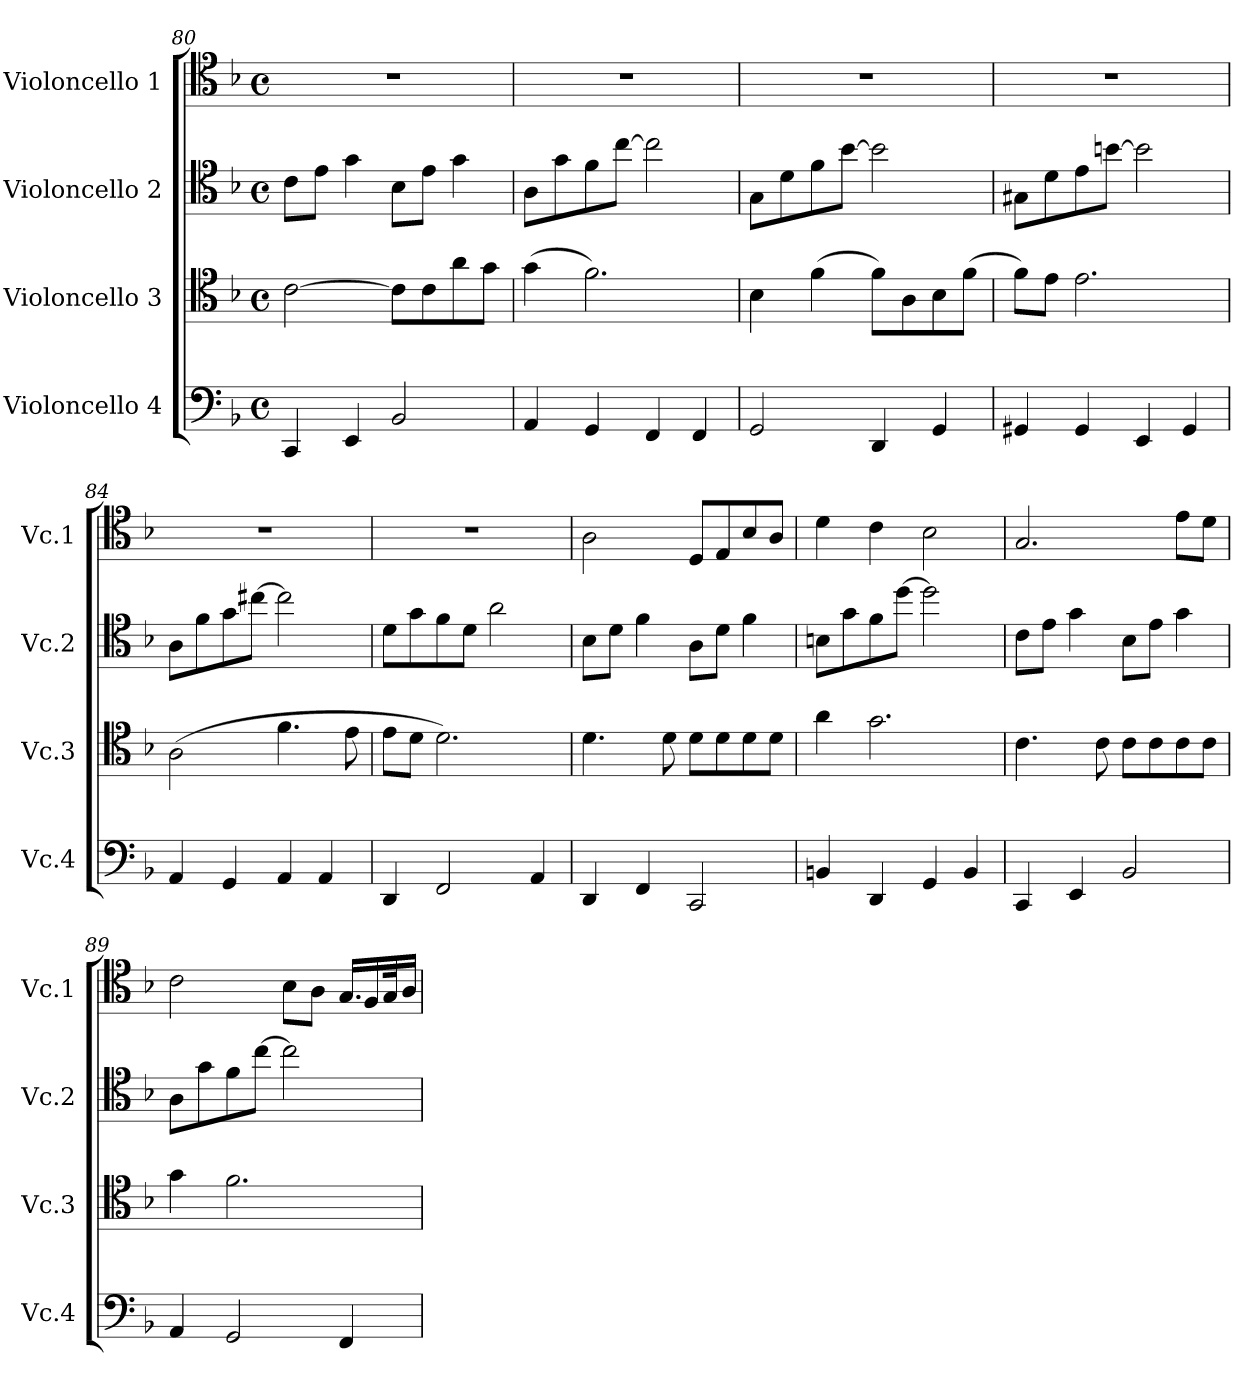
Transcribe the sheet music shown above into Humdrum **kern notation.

**kern	**kern	**kern	**kern
*part4	*part3	*part2	*part1
*staff4	*staff3	*staff2	*staff1
*I"Violoncello 4	*I"Violoncello 3	*I"Violoncello 2	*I"Violoncello 1
*I'Vc.4	*I'Vc.3	*I'Vc.2	*I'Vc.1
*clefF4	*clefC4	*clefC4	*clefC4
*k[b-]	*k[b-]	*k[b-]	*k[b-]
*M4/4	*M4/4	*M4/4	*M4/4
*met(c)	*met(c)	*met(c)	*met(c)
=80	=80	=80	=80
4CC/	[2c\	8c\L	1r
.	.	8e\J	.
4EE/	.	4g\	.
2BB-/	8c\L]	8B-\L	.
.	8c\	8e\J	.
.	8a\	4g\	.
.	8g\J	.	.
=81	=81	=81	=81
4AA/	(4g\	8A\L	1r
.	.	8g\	.
4GG/	2.f\)	8f\	.
.	.	[8cc\J	.
4FF/	.	2cc\]	.
4FF/	.	.	.
=82	=82	=82	=82
2GG/	4B-\	8G\L	1r
.	.	8d\	.
.	(4f\	8f\	.
.	.	[8b-\J	.
4DD/	8f\L)	2b-\]	.
.	8A\	.	.
4GG/	8B-\	.	.
.	(8f\J	.	.
!!LO:LB:g=z
=83	=83	=83	=83
4GG#X/	8f\L)	8G#X\L	1r
.	8e\J	8d\	.
4GG#/	2.e\	8e\	.
.	.	[8bn\J	.
4EE/	.	2b\]	.
4GG#/	.	.	.
=84	=84	=84	=84
4AA/	(2A\	8A\L	1r
.	.	8f\	.
4GG/	.	8g\	.
.	.	[8cc#X\J	.
4AA/	4.f\	2cc#\]	.
4AA/	.	.	.
.	8e\	.	.
=85	=85	=85	=85
4DD/	8e\L	8d\L	1r
.	8d\J	8g\	.
2FF/	2.d\)	8f\	.
.	.	8d\J	.
.	.	2a\	.
4AA/	.	.	.
=86	=86	=86	=86
4DD/	4.d\	8B-\L	2A\
.	.	8d\J	.
4FF/	.	4f\	.
.	8d\	.	.
2CC/	8d\L	8A\L	8D/L
.	8d\	8d\J	8E/
.	8d\	4f\	8B-/
.	8d\J	.	8A/J
=87	=87	=87	=87
4BBn/	4a\	8Bn\L	4d\
.	.	8g\	.
4DD/	2.g\	8f\	4c\
.	.	[8dd\J	.
4GG/	.	2dd\]	2B-\
4BB/	.	.	.
=88	=88	=88	=88
4CC/	4.c\	8c\L	2.G/
.	.	8e\J	.
4EE/	.	4g\	.
.	8c\	.	.
2BB-/	8c\L	8B-\L	.
.	8c\	8e\J	.
.	8c\	4g\	8e\L
.	8c\J	.	8d\J
=89	=89	=89	=89
4AA/	4g\	8A\L	2c\
.	.	8g\	.
2GG/	2.f\	8f\	.
.	.	[8cc\J	.
.	.	2cc\]	8B-\L
.	.	.	8A\J
4FF/	.	.	16.G/LL
.	.	.	16F/
.	.	.	32G/K
.	.	.	16A/JJ
=	=	=	=
*-	*-	*-	*-
